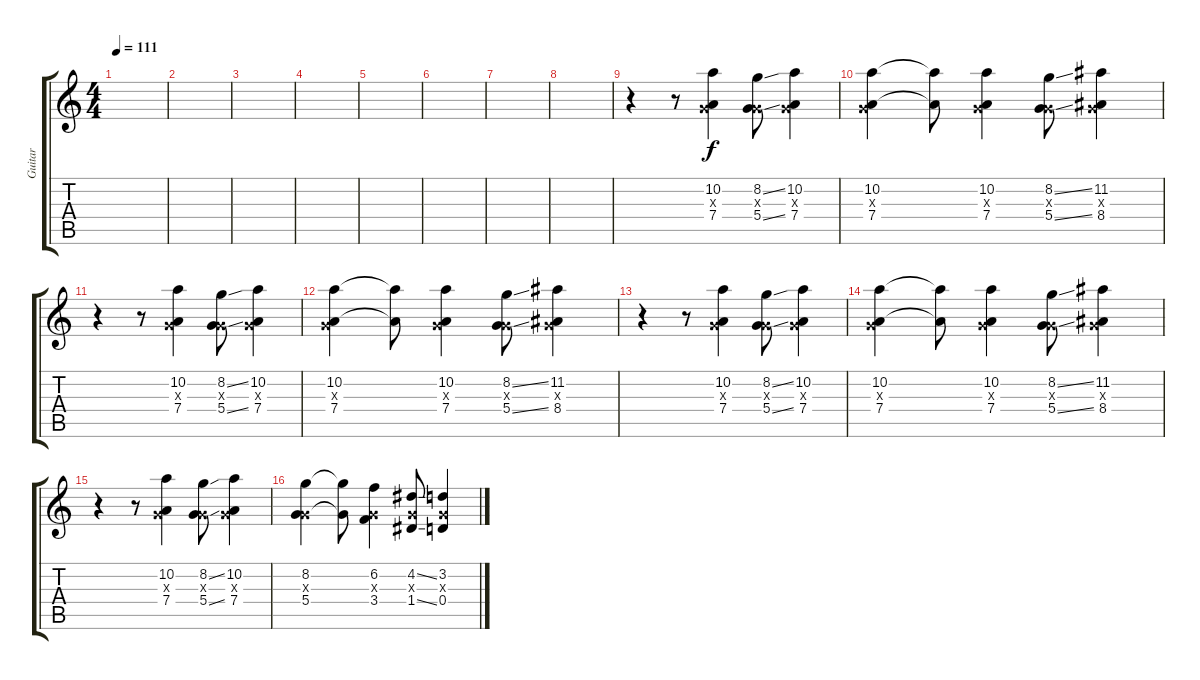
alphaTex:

\track ("Guitar" "Guitar") {instrument electricguitarclean}
\staff {score tabs}
\tuning (E4 B3 G3 D3 A2 D2) {hide}
\ts (4 4)
\tempo 111
\clef g2
\ks c
|
|
|
|
|
|
|
|
r.4 r.8 (10.2 0.3{x} 7.4).4{volume 8 instrument distortionguitar} (8.2{ss} 0.3{x} 5.4{ss}).8 (10.2 0.3{x} 7.4).4 |
(10.2 0.3{x} 7.4).4 (10.2{t} 7.4{t}).8 (10.2 0.3{x} 7.4).4 (8.2{ss} 0.3{x} 5.4{ss}).8 (11.2 0.3{x} 8.4).4 |
r.4 r.8 (10.2 0.3{x} 7.4).4 (8.2{ss} 0.3{x} 5.4{ss}).8 (10.2 0.3{x} 7.4).4 |
(10.2 0.3{x} 7.4).4 (10.2{t} 7.4{t}).8 (10.2 0.3{x} 7.4).4 (8.2{ss} 0.3{x} 5.4{ss}).8 (11.2 0.3{x} 8.4).4 |
r.4 r.8 (10.2 0.3{x} 7.4).4 (8.2{ss} 0.3{x} 5.4{ss}).8 (10.2 0.3{x} 7.4).4 |
(10.2 0.3{x} 7.4).4 (10.2{t} 7.4{t}).8 (10.2 0.3{x} 7.4).4 (8.2{ss} 0.3{x} 5.4{ss}).8 (11.2 0.3{x} 8.4).4 |
r.4 r.8 (10.2 0.3{x} 7.4).4 (8.2{ss} 0.3{x} 5.4{ss}).8 (10.2 0.3{x} 7.4).4 |
(8.2 0.3{x} 5.4).4 (8.2{t} 5.4{t}).8 (6.2 0.3{x} 3.4).4 (4.2{ss} 0.3{x} 1.4{ss}).8 (3.2 0.3{x} 0.4).4
